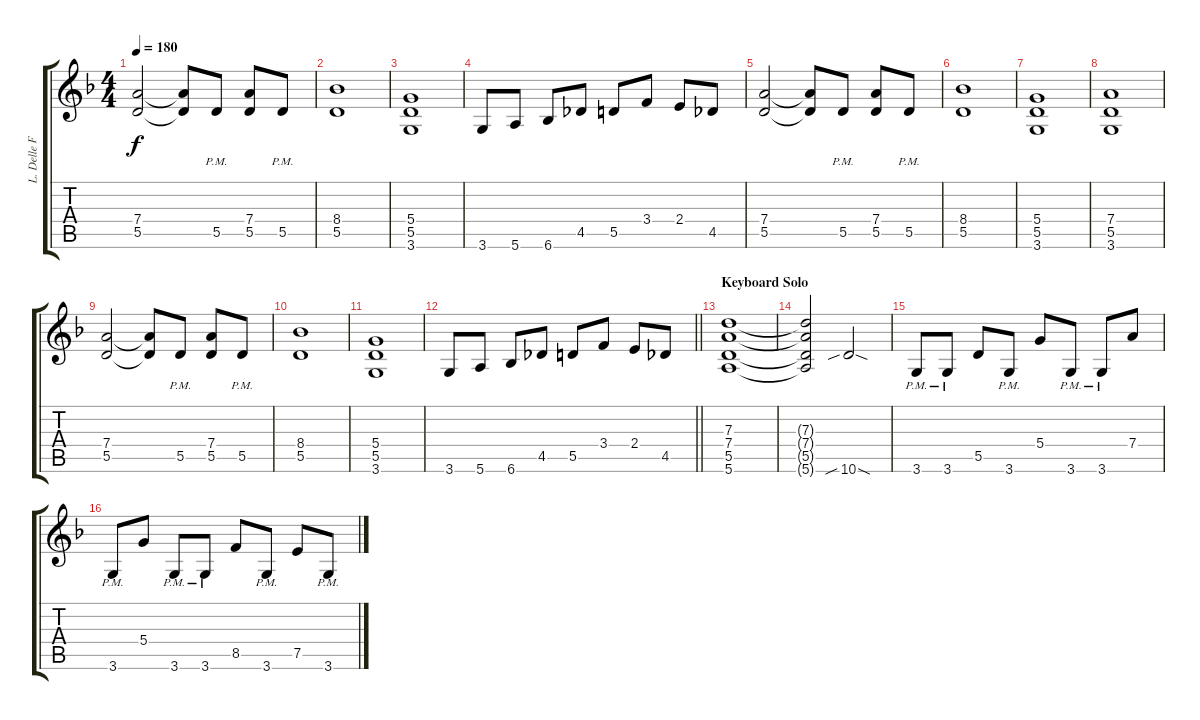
\track ("L. Delle Fave (Dist. Guitar R)" "L. Delle F") {instrument overdrivenguitar}
\staff {score tabs}
\tuning (E4 B3 G3 D3 A2 E2) {hide}
\ts (4 4)
\tempo 180
\clef g2
\ks dminor
(7.4 5.5).2{dy f} (7.4{t} 5.5{t}).8 5.5{pm}.8 (7.4 5.5).8 5.5{pm}.8 |
(8.4 5.5).1 |
(5.4 5.5 3.6).1 |
3.6.8 5.6.8 6.6.8 4.5.8 5.5.8 3.4.8 2.4.8 4.5.8 |
(7.4 5.5).2 (7.4{t} 5.5{t}).8 5.5{pm}.8 (7.4 5.5).8 5.5{pm}.8 |
(8.4 5.5).1 |
(5.4 5.5 3.6).1 |
(7.4 5.5 3.6).1 |
(7.4 5.5).2 (7.4{t} 5.5{t}).8 5.5{pm}.8 (7.4 5.5).8 5.5{pm}.8 |
(8.4 5.5).1 |
(5.4 5.5 3.6).1 |
\barLineRight lightlight
3.6.8 5.6.8 6.6.8 4.5.8 5.5.8 3.4.8 2.4.8 4.5.8 |
\section ("" "Keyboard Solo")
(7.3 7.4 5.5 5.6).1{volume 12 instrument overdrivenguitar} |
(7.3{t} 7.4{t} 5.5{t} 5.6{t}).2 10.6{sib sod}.2 |
3.6{pm}.8{instrument overdrivenguitar} 3.6{pm}.8 5.5.8 3.6{pm}.8 5.4.8 3.6{pm}.8 3.6{pm}.8 7.4.8 |
3.6{pm}.8 5.4.8 3.6{pm}.8 3.6{pm}.8 8.5.8 3.6{pm}.8 7.5.8 3.6{pm}.8
